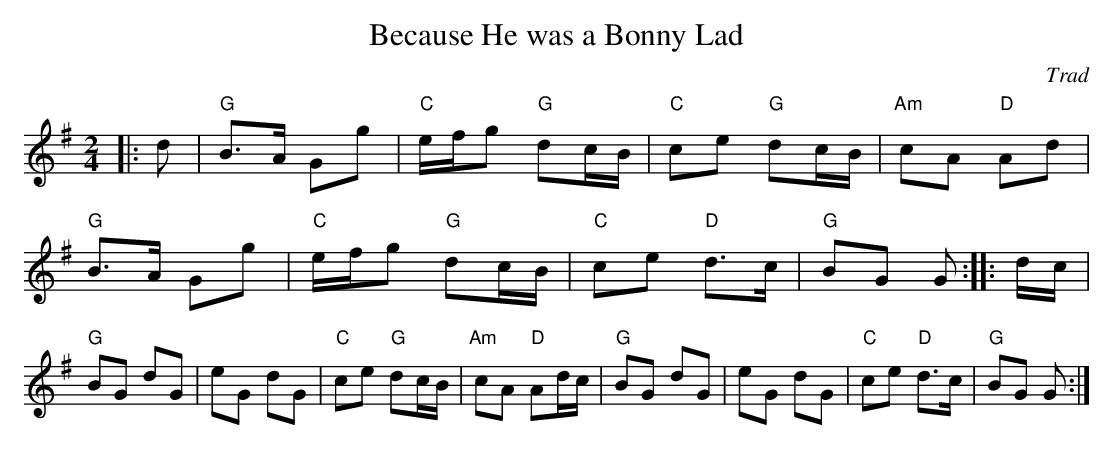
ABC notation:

X:1
T:Because He was a Bonny Lad
C:Trad
L:1/16
M:2/4
E:13
K:G
|:d2|"G"B3A G2g2|"C"efg2 "G"d2cB|"C"c2e2 "G"d2cB|"Am"c2A2 "D"A2d2|\
"G"B3A G2g2|"C"efg2 "G"d2cB|"C"c2e2 "D"d3c|"G"B2G2 G2::\
dc|"G"B2G2 d2G2|e2G2 d2G2|"C"c2e2 "G"d2cB|"Am"c2A2 "D"A2dc|\
"G"B2G2 d2G2|e2G2 d2G2|"C"c2e2 "D"d3c|"G"B2G2 G2:|**
